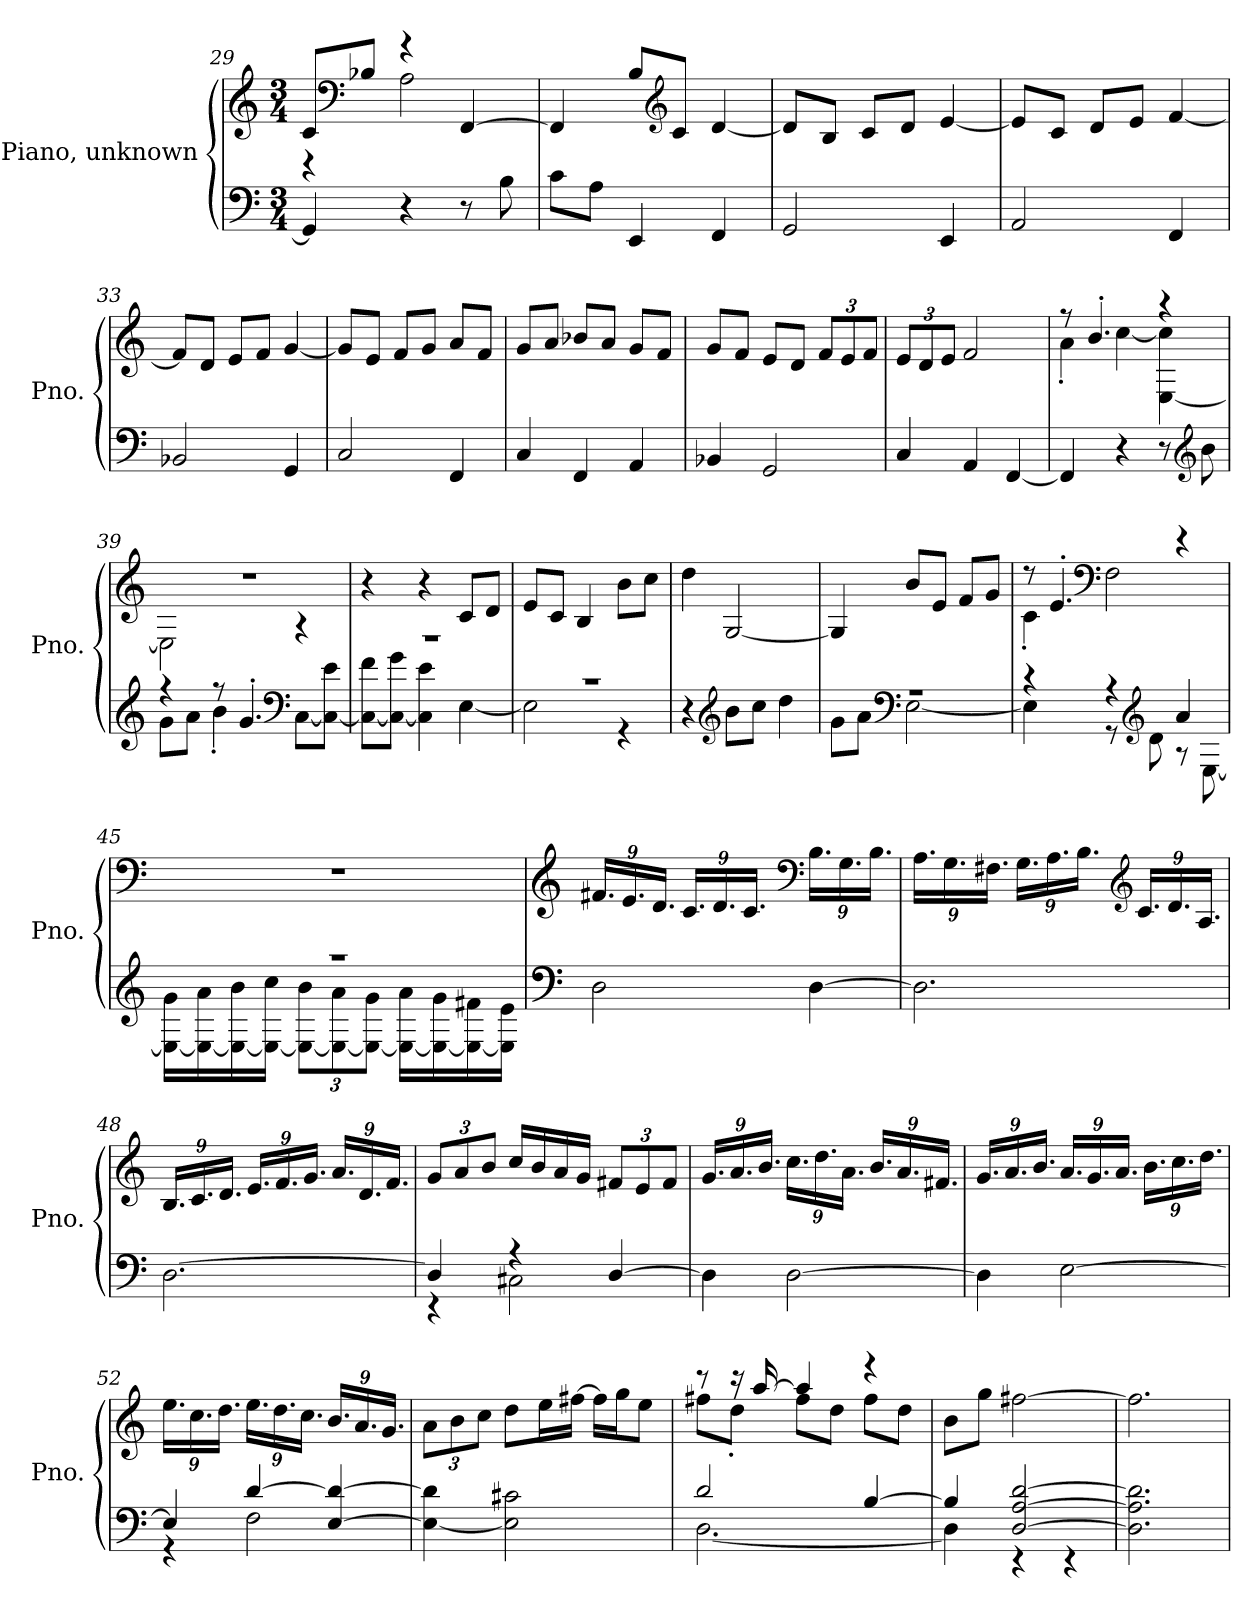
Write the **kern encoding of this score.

**kern	**kern
*part1	*part1
*staff2	*staff1
*I"Piano, unknown	*
*I'Pno.	*
*clefF4	*clefG2
*k[]	*k[]
*M3/4	*M3/4
=29	=29
*	*^
4GG/]	8c/L	4r
*	*clefF4	*
.	8B-X/J	.
4r	4r	2A\
8r	[4FF/	.
8B\	.	.
*	*v	*v
=30	=30
8c\L	4FF/]
8A\J	.
4EE/	8B/L
*	*clefG2
.	8c/J
4FF/	[4d/
=31	=31
2GG/	8d/L]
.	8B/J
.	8c/L
.	8d/J
4EE/	[4e/
!!LO:LB:g=z
=32	=32
2AA/	8e/L]
.	8c/J
.	8d/L
.	8e/J
4FF/	[4f/
=33	=33
2BB-X/	8f/L]
.	8d/J
.	8e/L
.	8f/J
4GG/	[4g/
=34	=34
2C/	8g/L]
.	8e/J
.	8f/L
.	8g/J
4FF/	8a/L
.	8f/J
=35	=35
4C/	8g/L
.	8a/J
4FF/	8b-X/L
.	8a/J
4AA/	8g/L
.	8f/J
=36	=36
4BB-X/	8g/L
.	8f/J
2GG/	8e/L
.	8d/J
*	*Xbrackettup
.	12f/L
.	12e/
.	12f/J
=37	=37
4C/	12e/L
.	12d/
.	12e/J
4AA/	2f/
[4FF/	.
!!LO:PB:g=z
=38	=38
*	*^
4FF/]	8r	4a'\
.	4.b'/	.
4r	.	[4cc\
8r	4r	[4E\ 4cc\]
*clefG2	*	*
8b\	.	.
=39	=39	=39
*^	*	*
4r	8g\L	2.r	2E\]
.	8a\J	.	.
8r	4b'\	.	.
4.g'/	.	.	.
*clefF4	*	*	*
.	[8C\L	.	4r
.	8C\_ 8e\J	.	.
*	*	*v	*v
=40	=40	=40
2.r	8C\_ 8f\L	4r
.	8C\_ 8g\J	.
.	4C\] 4e\	4r
.	[4E\	8c/L
.	.	8d/J
=41	=41	=41
2.r	2E\]	8e/L
.	.	8c/J
.	.	4B/
.	4r	8b\L
.	.	8cc\J
*v	*v	*
=42	=42
4r	4dd\
*clefG2	*
8b\L	[2G/
8cc\J	.
4dd\	.
!!LO:LB:g=z
=43	=43
*^	*
2.r	8g\L	4G/]
.	8a\J	.
*clefF4	*	*
.	[2E\	8b/L
.	.	8e/J
.	.	8f/L
.	.	8g/J
=44	=44	=44
*	*	*^
4r	4E\]	8r	4c'\
.	.	4.e'/	.
*	*	*clefF4	*
4r	8r	.	2F\
*clefG2	*	*	*
.	8d\	.	.
4a/	8r	4r	.
.	[8E\	.	.
*	*	*v	*v
=45	=45	=45
2.r	16E\_ 16g\LL	2.r
.	16E\_ 16a\	.
.	16E\_ 16b\	.
.	16E\_ 16cc\JJ	.
*	*Xbrackettup	*
.	12E\_ 12b\L	.
.	12E\_ 12a\	.
.	12E\_ 12g\J	.
.	16E\_ 16a\LL	.
.	16E\_ 16g\	.
.	16E\_ 16f#X\	.
.	16E\] 16e\JJ	.
*v	*v	*
!!LO:LB:g=z
=46	=46
*clefF4	*clefG2
2D\	18.f#X/LL
.	18.e/
.	18.d/JJ
.	18.c/LL
.	18.d/
.	18.c/JJ
*	*clefF4
[4D\	18.B\LL
.	18.G\
.	18.B\JJ
=47	=47
2.D\]	18.A\LL
.	18.G\
.	18.F#X\JJ
.	18.G\LL
.	18.A\
.	18.B\JJ
*	*clefG2
.	18.c/LL
.	18.d/
.	18.A/JJ
=48	=48
[2.D\	18.B/LL
.	18.c/
.	18.d/JJ
.	18.e/LL
.	18.f/
.	18.g/JJ
.	18.a/LL
.	18.d/
.	18.f/JJ
!!LO:LB:g=z
=49	=49
*^	*
4D/]	4r	12g/L
.	.	12a/
.	.	12b/J
4r	2C#X\	16cc/LL
.	.	16b/
.	.	16a/
.	.	16g/JJ
[4D/	.	12f#X/L
.	.	12e/
.	.	12f#/J
*v	*v	*
=50	=50
4D\]	18.g/LL
.	18.a/
.	18.b/JJ
[2D\	18.cc\LL
.	18.dd\
.	18.a\JJ
.	18.b/LL
.	18.a/
.	18.f#X/JJ
=51	=51
4D\]	18.g/LL
.	18.a/
.	18.b/JJ
[2E\	18.a/LL
.	18.g/
.	18.a/JJ
.	18.b\LL
.	18.cc\
.	18.dd\JJ
!!LO:LB:g=z
=52	=52
*^	*
4E/]	4r	18.ee\LL
.	.	18.cc\
.	.	18.dd\JJ
[4d/	2F\	18.ee\LL
.	.	18.dd\
.	.	18.cc\JJ
[4E/ 4d/_	.	18.b/LL
.	.	18.a/
.	.	18.g/JJ
*v	*v	*
=53	=53
4E\_ 4d\]	12a\L
.	12b\
.	12cc\J
2E\] 2c#X\	8dd\L
.	16ee\L
.	[16ff#X\JJ
.	16ff#\LL]
.	16gg\J
.	8ee\J
=54	=54
*^	*^
2d/	[2.D\	8r	8ff#X\L
.	.	16r	8dd'\J
.	.	[16aa/	.
.	.	4aa/]	8ff#\L
.	.	.	8dd\J
[4B/	.	4r	8ff#\L
.	.	.	8dd\J
*	*	*v	*v
=55	=55	=55
4B/]	4D\]	8b\L
.	.	8gg\J
[2D/ [2A/ [2d/	4r	[2ff#X\
.	4r	.
*v	*v	*
=56	=56
2.D\] 2.A\] 2.d\]	2.ff#\]
=	=
*-	*-
